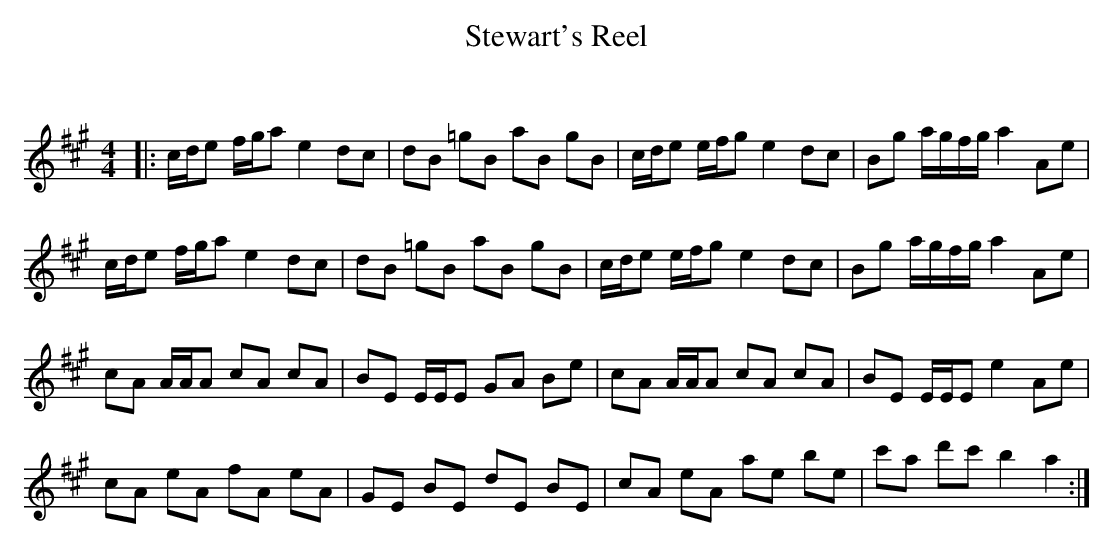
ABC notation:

X:1
T: Stewart's Reel
C:
Q: 232
K:A
M:4/4
L:1/8
|:c1/2d1/2e f1/2g1/2a e2 dc|dB =gB aB gB|c1/2d1/2e e1/2f1/2g e2 dc|Bg a1/2g1/2f1/2g1/2 a2 Ae|
c1/2d1/2e f1/2g1/2a e2 dc|dB =gB aB gB|c1/2d1/2e e1/2f1/2g e2 dc|Bg a1/2g1/2f1/2g1/2 a2 Ae|
cA A1/2A1/2A cA cA|BE E1/2E1/2E GA Be|cA A1/2A1/2A cA cA|BE E1/2E1/2E e2 Ae|
cA eA fA eA|GE BE dE BE|cA eA ae be|c'a d'c' b2 a2:|
